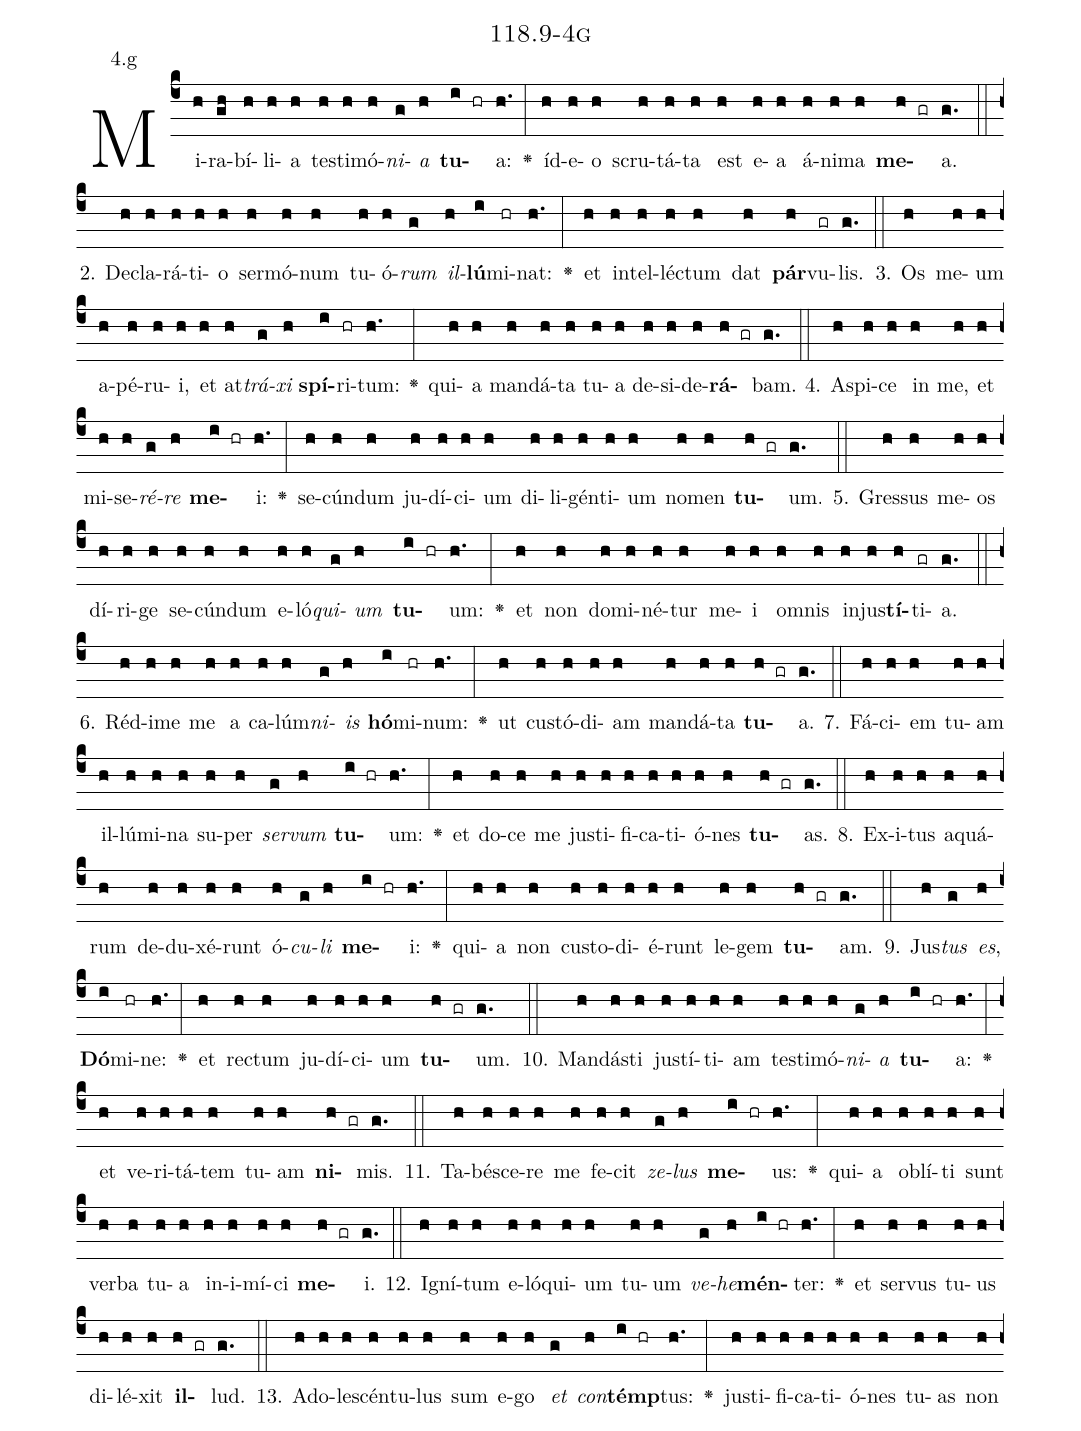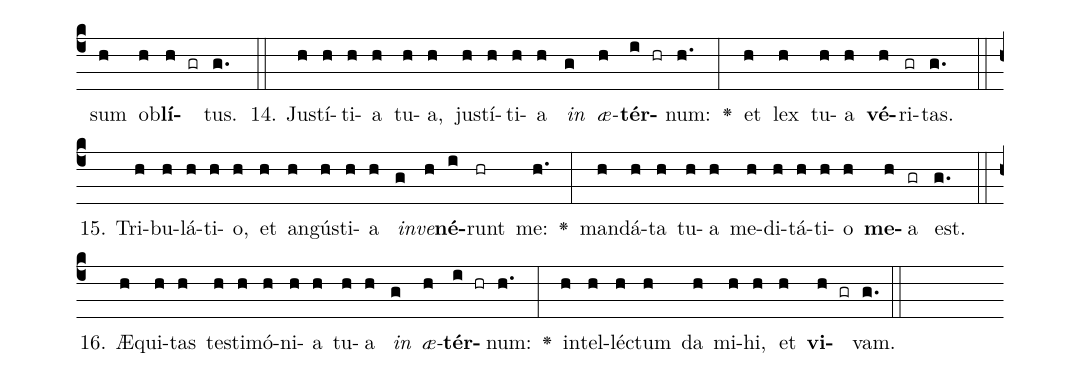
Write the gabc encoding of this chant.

name: 118.9-4g;
annotation: 4.g;
%%
(c4)Mi(h)ra(gh)bí(h)li(h)a(h) tes(h)ti(h)mó(h)<i>ni</i>(g)<i>a</i>(h) <b>tu</b>(i hr)a:(h.) <v>\greheightstar</v>(:) íd(h)e(h)o(h) scru(h)tá(h)ta(h) est(h) e(h)a(h) á(h)ni(h)ma(h) <b>me</b>(h gr)a.(g.) (::)
2. De(h)cla(h)rá(h)ti(h)o(h) ser(h)mó(h)num(h) tu(h)ó(h)<i>rum</i>(g) <i>il</i>(h)<b>lú</b>(i)mi(hr)nat:(h.) <v>\greheightstar</v>(:) et(h) in(h)tel(h)léc(h)tum(h) dat(h) <b>pár</b>(h)vu(gr)lis.(g.) (::)
3. Os(h) me(h)um(h) a(h)pé(h)ru(h)i,(h) et(h) at(h)<i>trá</i>(g)<i>xi</i>(h) <b>spí</b>(i)ri(hr)tum:(h.) <v>\greheightstar</v>(:) qui(h)a(h) man(h)dá(h)ta(h) tu(h)a(h) de(h)si(h)de(h)<b>rá</b>(h gr)bam.(g.) (::)
4. A(h)spi(h)ce(h) in(h) me,(h) et(h) mi(h)se(h)<i>ré</i>(g)<i>re</i>(h) <b>me</b>(i hr)i:(h.) <v>\greheightstar</v>(:) se(h)cún(h)dum(h) ju(h)dí(h)ci(h)um(h) di(h)li(h)gén(h)ti(h)um(h) no(h)men(h) <b>tu</b>(h gr)um.(g.) (::)
5. Gres(h)sus(h) me(h)os(h) dí(h)ri(h)ge(h) se(h)cún(h)dum(h) e(h)ló(h)<i>qui</i>(g)<i>um</i>(h) <b>tu</b>(i hr)um:(h.) <v>\greheightstar</v>(:) et(h) non(h) do(h)mi(h)né(h)tur(h) me(h)i(h) om(h)nis(h) in(h)jus(h)<b>tí</b>(h)ti(gr)a.(g.) (::)
6. Réd(h)i(h)me(h) me(h) a(h) ca(h)lúm(h)<i>ni</i>(g)<i>is</i>(h) <b>hó</b>(i)mi(hr)num:(h.) <v>\greheightstar</v>(:) ut(h) cus(h)tó(h)di(h)am(h) man(h)dá(h)ta(h) <b>tu</b>(h gr)a.(g.) (::)
7. Fá(h)ci(h)em(h) tu(h)am(h) il(h)lú(h)mi(h)na(h) su(h)per(h) <i>ser</i>(g)<i>vum</i>(h) <b>tu</b>(i hr)um:(h.) <v>\greheightstar</v>(:) et(h) do(h)ce(h) me(h) jus(h)ti(h)fi(h)ca(h)ti(h)ó(h)nes(h) <b>tu</b>(h gr)as.(g.) (::)
8. Ex(h)i(h)tus(h) a(h)quá(h)rum(h) de(h)du(h)xé(h)runt(h) ó(h)<i>cu</i>(g)<i>li</i>(h) <b>me</b>(i hr)i:(h.) <v>\greheightstar</v>(:) qui(h)a(h) non(h) cus(h)to(h)di(h)é(h)runt(h) le(h)gem(h) <b>tu</b>(h gr)am.(g.) (::)
9. Jus(h)<i>tus</i>(g) <i>es</i>,(h) <b>Dó</b>(i)mi(hr)ne:(h.) <v>\greheightstar</v>(:) et(h) rec(h)tum(h) ju(h)dí(h)ci(h)um(h) <b>tu</b>(h gr)um.(g.) (::)
10. Man(h)dás(h)ti(h) jus(h)tí(h)ti(h)am(h) tes(h)ti(h)mó(h)<i>ni</i>(g)<i>a</i>(h) <b>tu</b>(i hr)a:(h.) <v>\greheightstar</v>(:) et(h) ve(h)ri(h)tá(h)tem(h) tu(h)am(h) <b>ni</b>(h gr)mis.(g.) (::)
11. Ta(h)bé(h)sce(h)re(h) me(h) fe(h)cit(h) <i>ze</i>(g)<i>lus</i>(h) <b>me</b>(i hr)us:(h.) <v>\greheightstar</v>(:) qui(h)a(h) ob(h)lí(h)ti(h) sunt(h) ver(h)ba(h) tu(h)a(h) in(h)i(h)mí(h)ci(h) <b>me</b>(h gr)i.(g.) (::)
12. I(h)gní(h)tum(h) e(h)ló(h)qui(h)um(h) tu(h)um(h) <i>ve</i>(g)<i>he</i>(h)<b>mén</b>(i hr)ter:(h.) <v>\greheightstar</v>(:) et(h) ser(h)vus(h) tu(h)us(h) di(h)lé(h)xit(h) <b>il</b>(h gr)lud.(g.) (::)
13. Ad(h)o(h)le(h)scén(h)tu(h)lus(h) sum(h) e(h)go(h) <i>et</i>(g) <i>con</i>(h)<b>témp</b>(i hr)tus:(h.) <v>\greheightstar</v>(:) jus(h)ti(h)fi(h)ca(h)ti(h)ó(h)nes(h) tu(h)as(h) non(h) sum(h) ob(h)<b>lí</b>(h gr)tus.(g.) (::)
14. Jus(h)tí(h)ti(h)a(h) tu(h)a,(h) jus(h)tí(h)ti(h)a(h) <i>in</i>(g) <i>æ</i>(h)<b>tér</b>(i hr)num:(h.) <v>\greheightstar</v>(:) et(h) lex(h) tu(h)a(h) <b>vé</b>(h)ri(gr)tas.(g.) (::)
15. Tri(h)bu(h)lá(h)ti(h)o,(h) et(h) an(h)gús(h)ti(h)a(h) <i>in</i>(g)<i>ve</i>(h)<b>né</b>(i)runt(hr) me:(h.) <v>\greheightstar</v>(:) man(h)dá(h)ta(h) tu(h)a(h) me(h)di(h)tá(h)ti(h)o(h) <b>me</b>(h)a(gr) est.(g.) (::)
16. Æ(h)qui(h)tas(h) tes(h)ti(h)mó(h)ni(h)a(h) tu(h)a(h) <i>in</i>(g) <i>æ</i>(h)<b>tér</b>(i hr)num:(h.) <v>\greheightstar</v>(:) in(h)tel(h)léc(h)tum(h) da(h) mi(h)hi,(h) et(h) <b>vi</b>(h gr)vam.(g.) (::)
